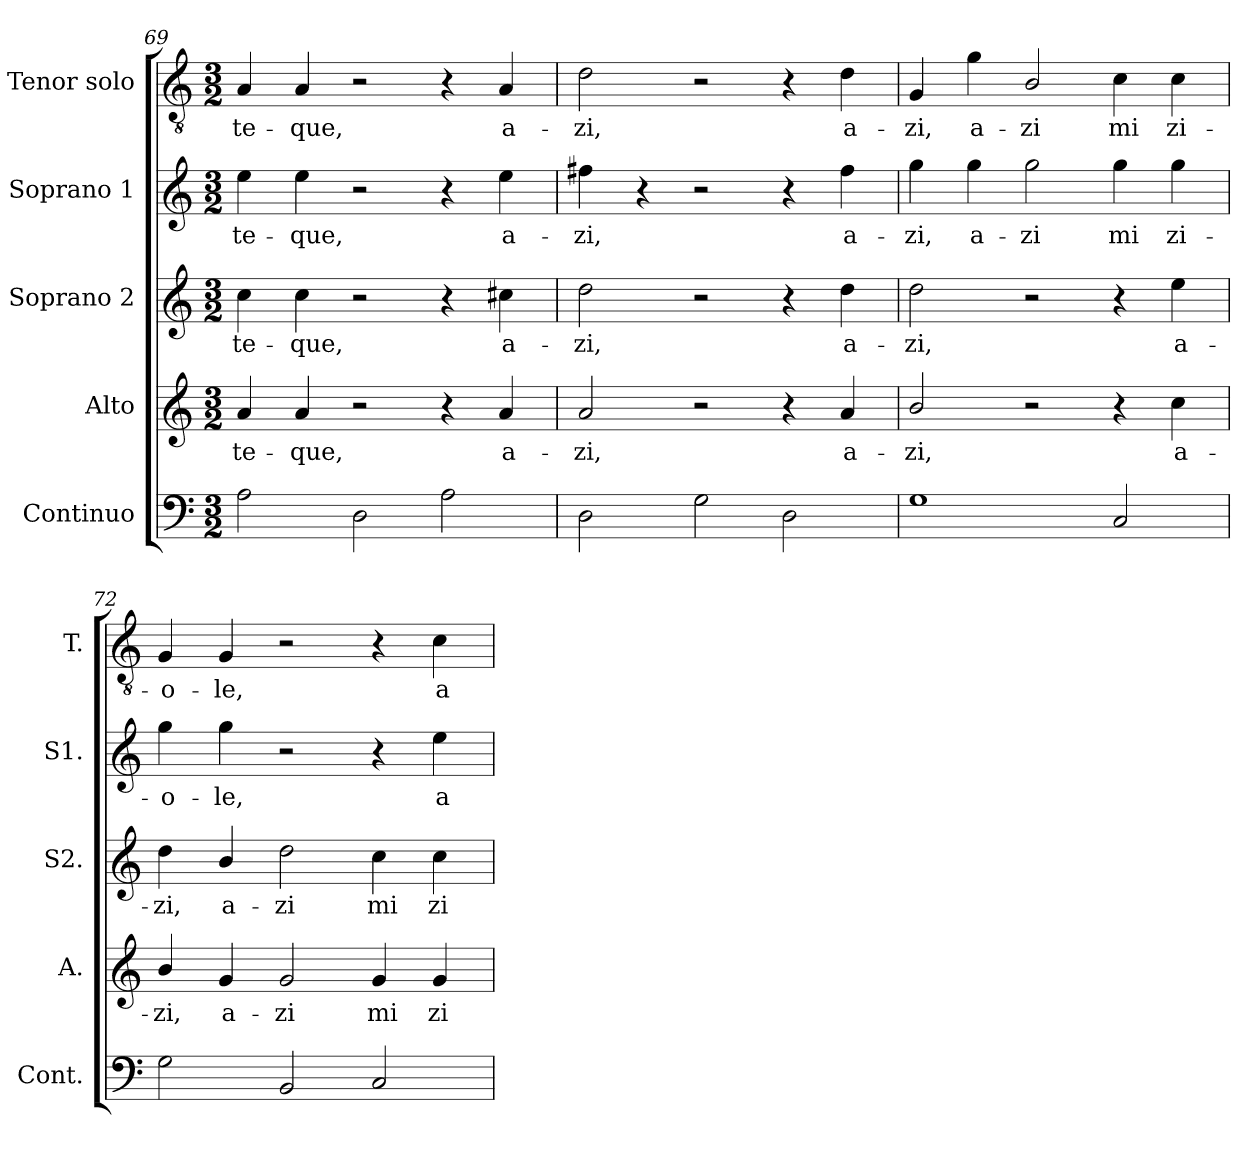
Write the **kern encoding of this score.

**kern	**kern	**text	**kern	**text	**kern	**text	**kern	**text
*part5	*part4	*part4	*part3	*part3	*part2	*part2	*part1	*part1
*staff5	*staff4	*staff4	*staff3	*staff3	*staff2	*staff2	*staff1	*staff1
*I"Continuo	*I"Alto	*	*I"Soprano 2	*	*I"Soprano 1	*	*I"Tenor solo	*
*I'Cont.	*I'A.	*	*I'S2.	*	*I'S1.	*	*I'T.	*
*clefF4	*clefG2	*	*clefG2	*	*clefG2	*	*clefGv2	*
*	*	*	*	*	*	*	*ITrd7c12	*
*k[]	*k[]	*	*k[]	*	*k[]	*	*k[]	*
*C:	*C:	*	*C:	*	*C:	*	*C:	*
*M3/2	*M3/2	*	*M3/2	*	*M3/2	*	*M3/2	*
=69	=69	=69	=69	=69	=69	=69	=69	=69
!	!	!LO:LY:b:color=#000000	!	!	!	!	!	!
!	!	!	!	!LO:LY:b:color=#000000	!	!	!	!
!	!	!	!	!	!	!LO:LY:b:color=#000000	!	!
!	!	!	!	!	!	!	!	!LO:LY:b:color=#000000
2Ai\	4ai/	te-	4cci\	te-	4eei\	te-	4AAi/	te-
!	!	!LO:LY:b:color=#000000	!	!	!	!	!	!
!	!	!	!	!LO:LY:b:color=#000000	!	!	!	!
!	!	!	!	!	!	!LO:LY:b:color=#000000	!	!
!	!	!	!	!	!	!	!	!LO:LY:b:color=#000000
.	4ai/	-que,	4cci\	-que,	4eei\	-que,	4AAi/	-que,
2Di\	2r	.	2r	.	2r	.	2r	.
2Ai\	4r	.	4r	.	4r	.	4r	.
!	!	!LO:LY:b:color=#000000	!	!	!	!	!	!
!	!	!	!	!LO:LY:b:color=#000000	!	!	!	!
!	!	!	!	!	!	!LO:LY:b:color=#000000	!	!
!	!	!	!	!	!	!	!	!LO:LY:b:color=#000000
.	4ai/	a-	4cc#Xi\	a-	4eei\	a-	4AAi/	a-
=70	=70	=70	=70	=70	=70	=70	=70	=70
!	!	!LO:LY:b:color=#000000	!	!	!	!	!	!
!	!	!	!	!LO:LY:b:color=#000000	!	!	!	!
!	!	!	!	!	!	!LO:LY:b:color=#000000	!	!
!	!	!	!	!	!	!	!	!LO:LY:b:color=#000000
2Di\	2ai/	-zi,	2ddi\	-zi,	4ff#Xi\	-zi,	2Di\	-zi,
.	.	.	.	.	4r	.	.	.
2Gi\	2r	.	2r	.	2r	.	2r	.
2Di\	4r	.	4r	.	4r	.	4r	.
!	!	!LO:LY:b:color=#000000	!	!	!	!	!	!
!	!	!	!	!LO:LY:b:color=#000000	!	!	!	!
!	!	!	!	!	!	!LO:LY:b:color=#000000	!	!
!	!	!	!	!	!	!	!	!LO:LY:b:color=#000000
.	4ai/	a-	4ddi\	a-	4ff#i\	a-	4Di\	a-
=71	=71	=71	=71	=71	=71	=71	=71	=71
!	!	!LO:LY:b:color=#000000	!	!	!	!	!	!
!	!	!	!	!LO:LY:b:color=#000000	!	!	!	!
!	!	!	!	!	!	!LO:LY:b:color=#000000	!	!
!	!	!	!	!	!	!	!	!LO:LY:b:color=#000000
1Gi	2bi/	-zi,	2ddi\	-zi,	4ggi\	-zi,	4GGi/	-zi,
!	!	!	!	!	!	!LO:LY:b:color=#000000	!	!
!	!	!	!	!	!	!	!	!LO:LY:b:color=#000000
.	.	.	.	.	4ggi\	a-	4Gi\	a-
!	!	!	!	!	!	!LO:LY:b:color=#000000	!	!
!	!	!	!	!	!	!	!	!LO:LY:b:color=#000000
.	2r	.	2r	.	2ggi\	-zi	2BBi/	-zi
!	!	!	!	!	!	!LO:LY:b:color=#000000	!	!
!	!	!	!	!	!	!	!	!LO:LY:b:color=#000000
2Ci/	4r	.	4r	.	4ggi\	mi	4Ci\	mi
!	!	!LO:LY:b:color=#000000	!	!	!	!	!	!
!	!	!	!	!LO:LY:b:color=#000000	!	!	!	!
!	!	!	!	!	!	!LO:LY:b:color=#000000	!	!
!	!	!	!	!	!	!	!	!LO:LY:b:color=#000000
.	4cci\	a-	4eei\	a-	4ggi\	zi-	4Ci\	zi-
=72	=72	=72	=72	=72	=72	=72	=72	=72
!	!	!LO:LY:b:color=#000000	!	!	!	!	!	!
!	!	!	!	!LO:LY:b:color=#000000	!	!	!	!
!	!	!	!	!	!	!LO:LY:b:color=#000000	!	!
!	!	!	!	!	!	!	!	!LO:LY:b:color=#000000
2Gi\	4bi/	-zi,	4ddi\	-zi,	4ggi\	-o-	4GGi/	-o-
!	!	!LO:LY:b:color=#000000	!	!	!	!	!	!
!	!	!	!	!LO:LY:b:color=#000000	!	!	!	!
!	!	!	!	!	!	!LO:LY:b:color=#000000	!	!
!	!	!	!	!	!	!	!	!LO:LY:b:color=#000000
.	4gi/	a-	4bi/	a-	4ggi\	-le,	4GGi/	-le,
!	!	!LO:LY:b:color=#000000	!	!	!	!	!	!
!	!	!	!	!LO:LY:b:color=#000000	!	!	!	!
2BBi/	2gi/	-zi	2ddi\	-zi	2r	.	2r	.
!	!	!LO:LY:b:color=#000000	!	!	!	!	!	!
!	!	!	!	!LO:LY:b:color=#000000	!	!	!	!
2Ci/	4gi/	mi	4cci\	mi	4r	.	4r	.
!	!	!LO:LY:b:color=#000000	!	!	!	!	!	!
!	!	!	!	!LO:LY:b:color=#000000	!	!	!	!
!	!	!	!	!	!	!LO:LY:b:color=#000000	!	!
!	!	!	!	!	!	!	!	!LO:LY:b:color=#000000
.	4gi/	zi-	4cci\	zi-	4eei\	a-	4Ci\	a-
=	=	=	=	=	=	=	=	=
*-	*-	*-	*-	*-	*-	*-	*-	*-
